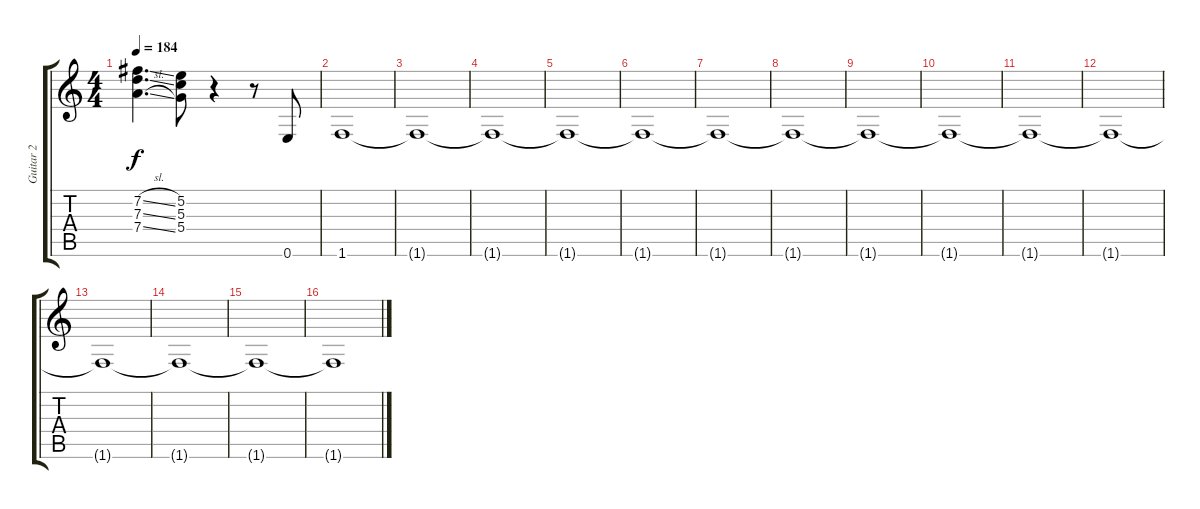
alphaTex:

\track ("Guitar 2" "Guitar 2") {instrument overdrivenguitar}
\staff {score tabs}
\tuning (E4 B3 G3 D3 A2 E2) {hide}
\ts (4 4)
\tempo 184
\clef g2
\ks c
(7.2{sl} 7.3{sl} 7.4{sl}).4{d dy f} (5.2 5.3 5.4).8 r.4 r.8 0.6.8 |
1.6.1 |
1.6{t}.1 |
1.6{t}.1 |
1.6{t}.1 |
1.6{t}.1 |
1.6{t}.1 |
1.6{t}.1 |
1.6{t}.1 |
1.6{t}.1 |
1.6{t}.1 |
1.6{t}.1 |
1.6{t}.1 |
1.6{t}.1 |
1.6{t}.1 |
1.6{t}.1
